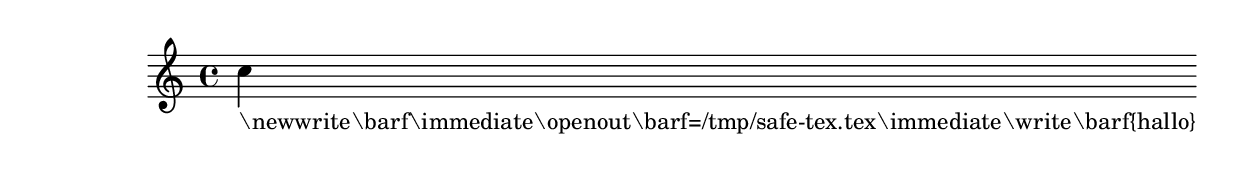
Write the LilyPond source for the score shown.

\version "2.1.16"

\header{
    
    texidoc = "This should not survive lilypond --safe-mode run, and
    certainly not write /tmp/safe-tex.tex"

    % beware
    % openout_any=y lilypond --keep --safe-mode -S latexoptions=']{article}
    % \let\nofiles\relax%' input/no-notation/safe-tex.ly

}

\score{
    \notes c''-"\\newwrite\\barf\\immediate\\openout\\barf=/tmp/safe-tex.tex\\immediate\\write\\barf{hallo}"
}
